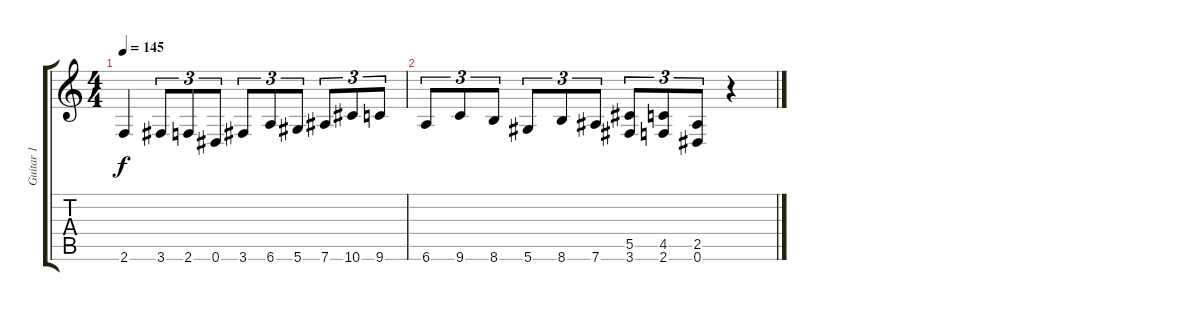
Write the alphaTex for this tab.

\track ("Guitar 1" "Guitar 1") {instrument distortionguitar}
\staff {score tabs}
\tuning (Eb4 Bb3 Gb3 Db3 Ab2 Eb2) {hide}
\ts (4 4)
\tempo 145
\clef g2
\ks c
2.6.4{dy f} 3.6.8{tu (3 2)} 2.6.8{tu (3 2)} 0.6.8{tu (3 2)} 3.6.8{tu (3 2)} 6.6.8{tu (3 2)} 5.6.8{tu (3 2)} 7.6.8{tu (3 2)} 10.6.8{tu (3 2)} 9.6.8{tu (3 2)} |
6.6.8{tu (3 2)} 9.6.8{tu (3 2)} 8.6.8{tu (3 2)} 5.6.8{tu (3 2)} 8.6.8{tu (3 2)} 7.6.8{tu (3 2)} (5.5 3.6).8{tu (3 2)} (4.5 2.6).8{tu (3 2)} (2.5 0.6).8{tu (3 2)} r.4
